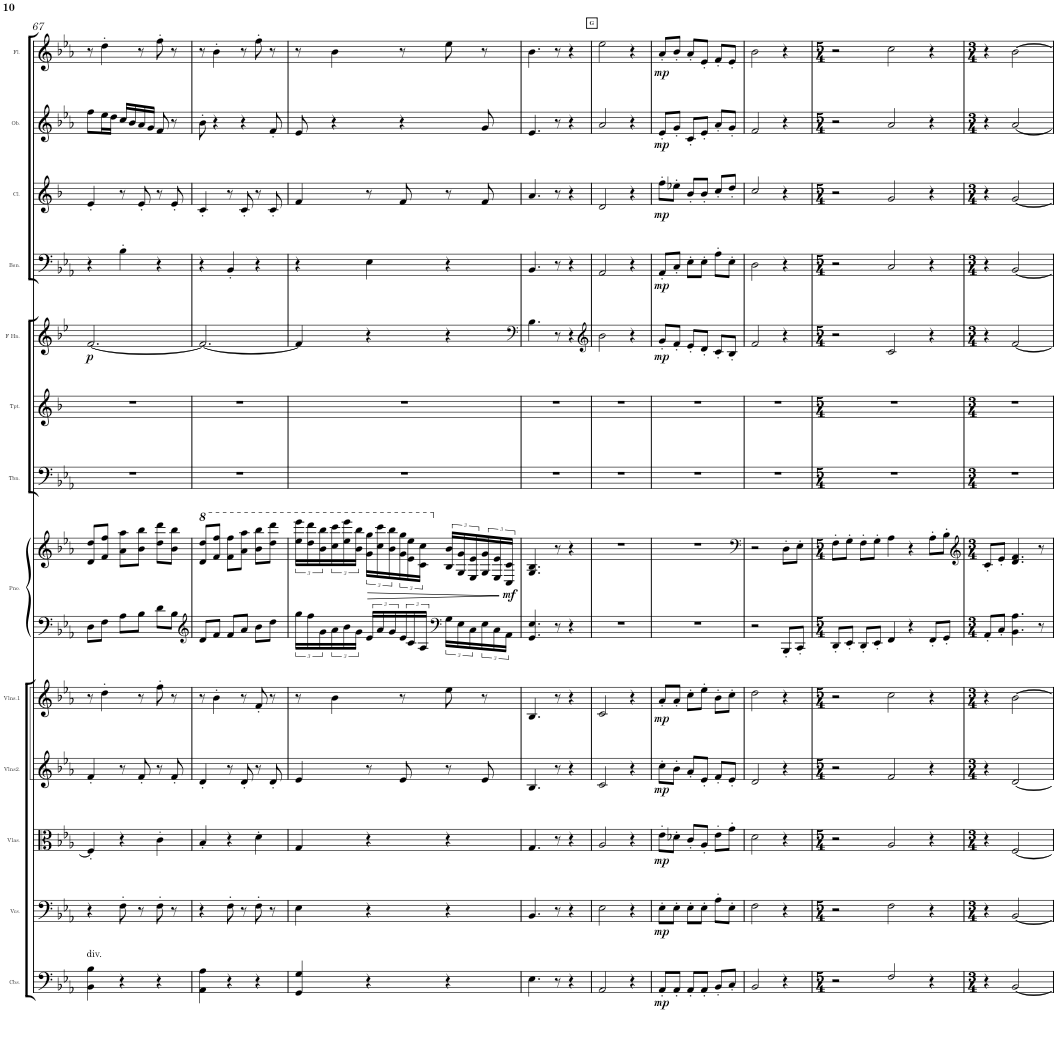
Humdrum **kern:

**kern	**dynam	**kern	**dynam	**kern	**dynam	**kern	**dynam	**kern	**dynam	**kern	**kern	**dynam	**kern	**kern	**kern	**dynam	**kern	**dynam	**kern	**dynam	**kern	**dynam	**kern	**dynam
*part13	*part13	*part12	*part12	*part11	*part11	*part10	*part10	*part9	*part9	*part8	*part8	*part8	*part7	*part6	*part5	*part5	*part4	*part4	*part3	*part3	*part2	*part2	*part1	*part1
*staff14	*staff14	*staff13	*staff13	*staff12	*staff12	*staff11	*staff11	*staff10	*staff10	*staff9	*staff8	*staff8/9	*staff7	*staff6	*staff5	*staff5	*staff4	*staff4	*staff3	*staff3	*staff2	*staff2	*staff1	*staff1
*I"Contrabass Section	*	*I"Violoncello Section	*	*I"Viola Section	*	*I"Violin Section2	*	*I"Violin Section1	*	*I"Grand Piano	*	*	*I"Trombone	*I"Trumpet	*I"French Horn	*	*I"Bassoon	*	*I"Clarinet	*	*I"Oboe	*	*I"Flute	*
*I'Cbs.	*	*I'Vcs.	*	*I'Vlas.	*	*I'Vlns2.	*	*I'Vlns.1	*	*I'Pno.	*	*	*I'Tbn.	*I'Tpt.	*I'F Hn.	*	*I'Bsn.	*	*I'Cl.	*	*I'Ob.	*	*I'Fl.	*
!!LO:PB:g=z
*clefF4	*	*clefF4	*	*clefC3	*	*clefG2	*	*clefG2	*	*clefF4	*clefG2	*	*clefF4	*clefG2	*clefG2	*	*clefF4	*	*clefG2	*	*clefG2	*	*clefG2	*
*Trd7c12	*	*	*	*	*	*	*	*	*	*	*	*	*	*Trd1c2	*Trd4c7	*	*	*	*Trd1c2	*	*	*	*	*
*k[b-e-a-]	*	*k[b-e-a-]	*	*k[b-e-a-]	*	*k[b-e-a-]	*	*k[b-e-a-]	*	*k[b-e-a-]	*k[b-e-a-]	*	*k[b-e-a-]	*k[b-]	*k[b-e-]	*	*k[b-e-a-]	*	*k[b-]	*	*k[b-e-a-]	*	*k[b-e-a-]	*
*E-:	*	*E-:	*	*E-:	*	*E-:	*	*E-:	*	*E-:	*E-:	*	*E-:	*F:	*B-:	*	*E-:	*	*F:	*	*E-:	*	*E-:	*
*M3/4	*	*M3/4	*	*M3/4	*	*M3/4	*	*M3/4	*	*M3/4	*M3/4	*	*M3/4	*M3/4	*M3/4	*	*M3/4	*	*M3/4	*	*M3/4	*	*M3/4	*
=67	=67	=67	=67	=67	=67	=67	=67	=67	=67	=67	=67	=67	=67	=67	=67	=67	=67	=67	=67	=67	=67	=67	=67	=67
!LO:TX:a:t=div.	!	!	!	!	!	!	!	!	!	!	!	!	!	!	!	!	!	!	!	!	!	!	!	!
!	!	!	!	!	!	!	!	!	!	!	!	!	!	!	!	!LO:DY:b	!	!	!	!	!	!	!	!
4BB-\ 4B-\	.	4r	.	4F'/]	.	4f'/	.	8r	.	8D\L	8d/ 8dd/L	.	2.r	2.r	[2.f/	p	4r	.	4e'/	.	8ff\L	.	8r	.
.	.	.	.	.	.	.	.	4dd'\	.	8F\J	8f/ 8ff/J	.	.	.	.	.	.	.	.	.	16ee-\L	.	4dd'\	.
.	.	.	.	.	.	.	.	.	.	.	.	.	.	.	.	.	.	.	.	.	16dd\JJ	.	.	.
4r	.	8F'\	.	4r	.	8r	.	.	.	8A-\L	8a-\ 8aa-\L	.	.	.	.	.	4B-'\	.	8r	.	16cc/LL	.	.	.
.	.	.	.	.	.	.	.	.	.	.	.	.	.	.	.	.	.	.	.	.	16b-/	.	.	.
.	.	8r	.	.	.	8f'/	.	8r	.	8B-\J	8b-\ 8bb-\J	.	.	.	.	.	.	.	8e'/	.	16a-/	.	8r	.
.	.	.	.	.	.	.	.	.	.	.	.	.	.	.	.	.	.	.	.	.	16g/JJ	.	.	.
4r	.	8F'\	.	4c'\	.	8r	.	8ff'\	.	8d\L	8dd\ 8ddd\L	.	.	.	.	.	4r	.	8r	.	8f/	.	8ff'\	.
.	.	8r	.	.	.	8f'/	.	8r	.	8B-\J	8b-\ 8bb-\J	.	.	.	.	.	.	.	8e'/	.	8r	.	8r	.
=68	=68	=68	=68	=68	=68	=68	=68	=68	=68	=68	=68	=68	=68	=68	=68	=68	=68	=68	=68	=68	=68	=68	=68	=68
*	*	*	*	*	*	*	*	*	*	*clefG2	*	*	*	*	*	*	*	*	*	*	*	*	*	*
*	*	*	*	*	*	*	*	*	*	*	*8va	*	*	*	*	*	*	*	*	*	*	*	*	*
4AA-\ 4A-\	.	4r	.	4B-'/	.	4d'/	.	8r	.	8d/L	8dd/ 8ddd/L	.	2.r	2.r	2.f/_	.	4r	.	4c'/	.	8b-'\	.	8r	.
.	.	.	.	.	.	.	.	4b-'\	.	8f/J	8ff/ 8fff/J	.	.	.	.	.	.	.	.	.	4r	.	4b-'\	.
4r	.	8F'\	.	4r	.	8r	.	.	.	8f/L	8ff\ 8fff\L	.	.	.	.	.	4BB-'/	.	8r	.	.	.	.	.
.	.	8r	.	.	.	8d'/	.	8r	.	8a-/J	8aa-\ 8aaa-\J	.	.	.	.	.	.	.	8c'/	.	4r	.	8r	.
4r	.	8F'\	.	4d'\	.	8r	.	8f'/	.	8b-\L	8bb-\ 8bbb-\L	.	.	.	.	.	4r	.	8r	.	.	.	8ff'\	.
.	.	8r	.	.	.	8d'/	.	8r	.	8dd\J	8ddd\ 8dddd\J	.	.	.	.	.	.	.	8c'/	.	8f'/	.	8r	.
=69	=69	=69	=69	=69	=69	=69	=69	=69	=69	=69	=69	=69	=69	=69	=69	=69	=69	=69	=69	=69	=69	=69	=69	=69
4GG/ 4G/	.	4E-\	.	4G/	.	4e-/	.	8r	.	24gg\LL	24eee-\ 24eeee-\LL	.	2.r	2.r	4f/]	.	4r	.	4f/	.	8e-/	.	8r	.
.	.	.	.	.	.	.	.	.	.	24ff\	24ddd\ 24dddd\	.	.	.	.	.	.	.	.	.	.	.	.	.
.	.	.	.	.	.	.	.	.	.	24g\	24bb-\ 24bbb-\	.	.	.	.	.	.	.	.	.	.	.	.	.
.	.	.	.	.	.	.	.	4b-\	.	24a-\	24ccc\ 24cccc\	.	.	.	.	.	.	.	.	.	4r	.	4b-\	.
.	.	.	.	.	.	.	.	.	.	24b-\	24eee-\ 24eeee-\	.	.	.	.	.	.	.	.	.	.	.	.	.
.	.	.	.	.	.	.	.	.	.	24g\JJ	24bb-\ 24bbb-\JJ	.	.	.	.	.	.	.	.	.	.	.	.	.
!	!	!	!	!	!	!	!	!	!	!	!	!LO:HP:b	!	!	!	!	!	!	!	!	!	!	!	!
4r	.	4r	.	4r	.	8r	.	.	.	24e-/LL	24gg\ 24ggg\LL	>	.	.	4r	.	4E-\	.	8r	.	.	.	.	.
.	.	.	.	.	.	.	.	.	.	24a-/	24ccc\ 24cccc\	.	.	.	.	.	.	.	.	.	.	.	.	.
.	.	.	.	.	.	.	.	.	.	24g/	24bb-\ 24bbb-\	.	.	.	.	.	.	.	.	.	.	.	.	.
.	.	.	.	.	.	8e-/	.	8r	.	24e-/	24gg\ 24ggg\	.	.	.	.	.	.	.	8f/	.	4r	.	8r	.
.	.	.	.	.	.	.	.	.	.	24c/	24ee-\ 24eee-\	.	.	.	.	.	.	.	.	.	.	.	.	.
.	.	.	.	.	.	.	.	.	.	24A-/JJ	24cc\ 24ccc\JJ	.	.	.	.	.	.	.	.	.	.	.	.	.
*	*	*	*	*	*	*	*	*	*	*clefF4	*	*	*	*	*	*	*	*	*	*	*	*	*	*
*	*	*	*	*	*	*	*	*	*	*	*X8va	*	*	*	*	*	*	*	*	*	*	*	*	*
4r	.	4r	.	4r	.	8r	.	8ee-\	.	24G\LL	24B-/ 24b-/LL	.	.	.	4r	.	4r	.	8r	.	.	.	8ee-\	.
.	.	.	.	.	.	.	.	.	.	24E-\	24G/ 24g/	.	.	.	.	.	.	.	.	.	.	.	.	.
.	.	.	.	.	.	.	.	.	.	24C\	24E-/ 24e-/	.	.	.	.	.	.	.	.	.	.	.	.	.
.	.	.	.	.	.	8e-/	.	8r	.	24E-\	24G/ 24g/	.	.	.	.	.	.	.	8f/	.	8g/	.	8r	.
.	.	.	.	.	.	.	.	.	.	24C\	24E-/ 24e-/	.	.	.	.	.	.	.	.	.	.	.	.	.
!	!	!	!	!	!	!	!	!	!	!	!	!LO:DY:n=1:b	!	!	!	!	!	!	!	!	!	!	!	!
.	.	.	.	.	.	.	.	.	.	24AA-\JJ	24C/ 24c/JJ	] mf	.	.	.	.	.	.	.	.	.	.	.	.
=70	=70	=70	=70	=70	=70	=70	=70	=70	=70	=70	=70	=70	=70	=70	=70	=70	=70	=70	=70	=70	=70	=70	=70	=70
*	*	*	*	*	*	*	*	*	*	*	*	*	*	*	*clefF4	*	*	*	*	*	*	*	*	*
4.E-\	.	4.BB-/	.	4.G/	.	4.B-/	.	4.B-/	.	4.GG/ 4.E-/	4.G/ 4.B-/	.	2.r	2.r	4.B-\	.	4.BB-/	.	4.a/	.	4.e-/	.	4.b-\	.
8r	.	8r	.	8r	.	8r	.	8r	.	8r	8r	.	.	.	8r	.	8r	.	8r	.	8r	.	8r	.
4r	.	4r	.	4r	.	4r	.	4r	.	4r	4r	.	.	.	4r	.	4r	.	4r	.	4r	.	4r	.
!!LO:REH:place=s1:a:B:cj:t=G
=71	=71	=71	=71	=71	=71	=71	=71	=71	=71	=71	=71	=71	=71	=71	=71	=71	=71	=71	=71	=71	=71	=71	=71	=71
*	*	*	*	*	*	*	*	*	*	*	*	*	*	*	*clefG2	*	*	*	*	*	*	*	*	*
2AA-/	.	2E-\	.	2A-/	.	2c/	.	2c/	.	2.r	2.r	.	2.r	2.r	2b-\	.	2AA-/	.	2d/	.	2a-/	.	2ee-\	.
4r	.	4r	.	4r	.	4r	.	4r	.	.	.	.	.	.	4r	.	4r	.	4r	.	4r	.	4r	.
=72	=72	=72	=72	=72	=72	=72	=72	=72	=72	=72	=72	=72	=72	=72	=72	=72	=72	=72	=72	=72	=72	=72	=72	=72
!	!LO:DY:b	!	!LO:DY:b	!	!LO:DY:b	!	!LO:DY:b	!	!LO:DY:b	!	!	!	!	!	!	!LO:DY:b	!	!LO:DY:b	!	!LO:DY:b	!	!LO:DY:b	!	!LO:DY:b
8AA-'/L	mp	8E-'\L	mp	8e-'\L	mp	8cc'\L	mp	8a-'/L	mp	2.r	2.r	.	2.r	2.r	8g'/L	mp	8AA-'/L	mp	8ff'\L	mp	8e-'/L	mp	8a-'/L	mp
8AA-'/J	.	8E-'\J	.	8d-X'\J	.	8b-'\J	.	8a-'/J	.	.	.	.	.	.	8f'/J	.	8C'/J	.	8ee-X'\J	.	8g'/J	.	8b-'/J	.
8AA-'/L	.	8E-'\L	.	8c'/L	.	8a-'/L	.	8cc'\L	.	.	.	.	.	.	8e-'/L	.	8E-'\L	.	8b-'/L	.	8c'/L	.	8a-'/L	.
8AA-'/J	.	8E-'\J	.	8A-'/J	.	8e-'/J	.	8ee-'\J	.	.	.	.	.	.	8d'/J	.	8E-'\J	.	8b-'/J	.	8e-'/J	.	8e-'/J	.
8BB-'/L	.	8A-'\L	.	8e-'\L	.	8f'/L	.	8b-'\L	.	.	.	.	.	.	8c'/L	.	8A-'\L	.	8cc'/L	.	8a-'/L	.	8f'/L	.
8C'/J	.	8E-'\J	.	8g'\J	.	8e-'/J	.	8cc'\J	.	.	.	.	.	.	8B-'/J	.	8E-'\J	.	8dd'/J	.	8g'/J	.	8e-'/J	.
=73	=73	=73	=73	=73	=73	=73	=73	=73	=73	=73	=73	=73	=73	=73	=73	=73	=73	=73	=73	=73	=73	=73	=73	=73
*	*	*	*	*	*	*	*	*	*	*	*clefF4	*	*	*	*	*	*	*	*	*	*	*	*	*
2BB-/	.	2F\	.	2d\	.	2d/	.	2dd\	.	2r	2r	.	2.r	2.r	2f/	.	2D\	.	2cc/	.	2f/	.	2b-\	.
4r	.	4r	.	4r	.	4r	.	4r	.	8BBB-'/L	8D'\L	.	.	.	4r	.	4r	.	4r	.	4r	.	4r	.
.	.	.	.	.	.	.	.	.	.	8CC'/J	8E-'\J	.	.	.	.	.	.	.	.	.	.	.	.	.
=74	=74	=74	=74	=74	=74	=74	=74	=74	=74	=74	=74	=74	=74	=74	=74	=74	=74	=74	=74	=74	=74	=74	=74	=74
*M5/4	*	*M5/4	*	*M5/4	*	*M5/4	*	*M5/4	*	*M5/4	*M5/4	*	*M5/4	*M5/4	*M5/4	*	*M5/4	*	*M5/4	*	*M5/4	*	*M5/4	*
2r	.	2r	.	2r	.	2r	.	2r	.	8DD'/L	8F'\L	.	4%5r	4%5r	2r	.	2r	.	2r	.	2r	.	2r	.
.	.	.	.	.	.	.	.	.	.	8EE-'/J	8G'\J	.	.	.	.	.	.	.	.	.	.	.	.	.
.	.	.	.	.	.	.	.	.	.	8DD'/L	8F'\L	.	.	.	.	.	.	.	.	.	.	.	.	.
.	.	.	.	.	.	.	.	.	.	8EE-'/J	8G'\J	.	.	.	.	.	.	.	.	.	.	.	.	.
2F/	.	2F\	.	2A-/	.	2f/	.	2cc\	.	4FF/	4A-\	.	.	.	2c/	.	2C/	.	2g/	.	2a-/	.	2cc\	.
.	.	.	.	.	.	.	.	.	.	4r	4r	.	.	.	.	.	.	.	.	.	.	.	.	.
4r	.	4r	.	4r	.	4r	.	4r	.	8FF'/L	8A-'\L	.	.	.	4r	.	4r	.	4r	.	4r	.	4r	.
.	.	.	.	.	.	.	.	.	.	8GG'/J	8B-'\J	.	.	.	.	.	.	.	.	.	.	.	.	.
=75	=75	=75	=75	=75	=75	=75	=75	=75	=75	=75	=75	=75	=75	=75	=75	=75	=75	=75	=75	=75	=75	=75	=75	=75
*	*	*	*	*	*	*	*	*	*	*	*clefG2	*	*	*	*	*	*	*	*	*	*	*	*	*
*M3/4	*	*M3/4	*	*M3/4	*	*M3/4	*	*M3/4	*	*M3/4	*M3/4	*	*M3/4	*M3/4	*M3/4	*	*M3/4	*	*M3/4	*	*M3/4	*	*M3/4	*
4r	.	4r	.	4r	.	4r	.	4r	.	8AA-'/L	8c'/L	.	2.r	2.r	4r	.	4r	.	4r	.	4r	.	4r	.
.	.	.	.	.	.	.	.	.	.	8C'/J	8e-'/J	.	.	.	.	.	.	.	.	.	.	.	.	.
[2BB-/	.	[2BB-/	.	[2F/	.	[2d/	.	[2b-\	.	4.BB-\ 4.A-\	4.d/ 4.f/	.	.	.	[2f/	.	[2BB-/	.	[2g/	.	[2a-/	.	[2b-\	.
.	.	.	.	.	.	.	.	.	.	8r	8r	.	.	.	.	.	.	.	.	.	.	.	.	.
=	=	=	=	=	=	=	=	=	=	=	=	=	=	=	=	=	=	=	=	=	=	=	=	=
*-	*-	*-	*-	*-	*-	*-	*-	*-	*-	*-	*-	*-	*-	*-	*-	*-	*-	*-	*-	*-	*-	*-	*-	*-
